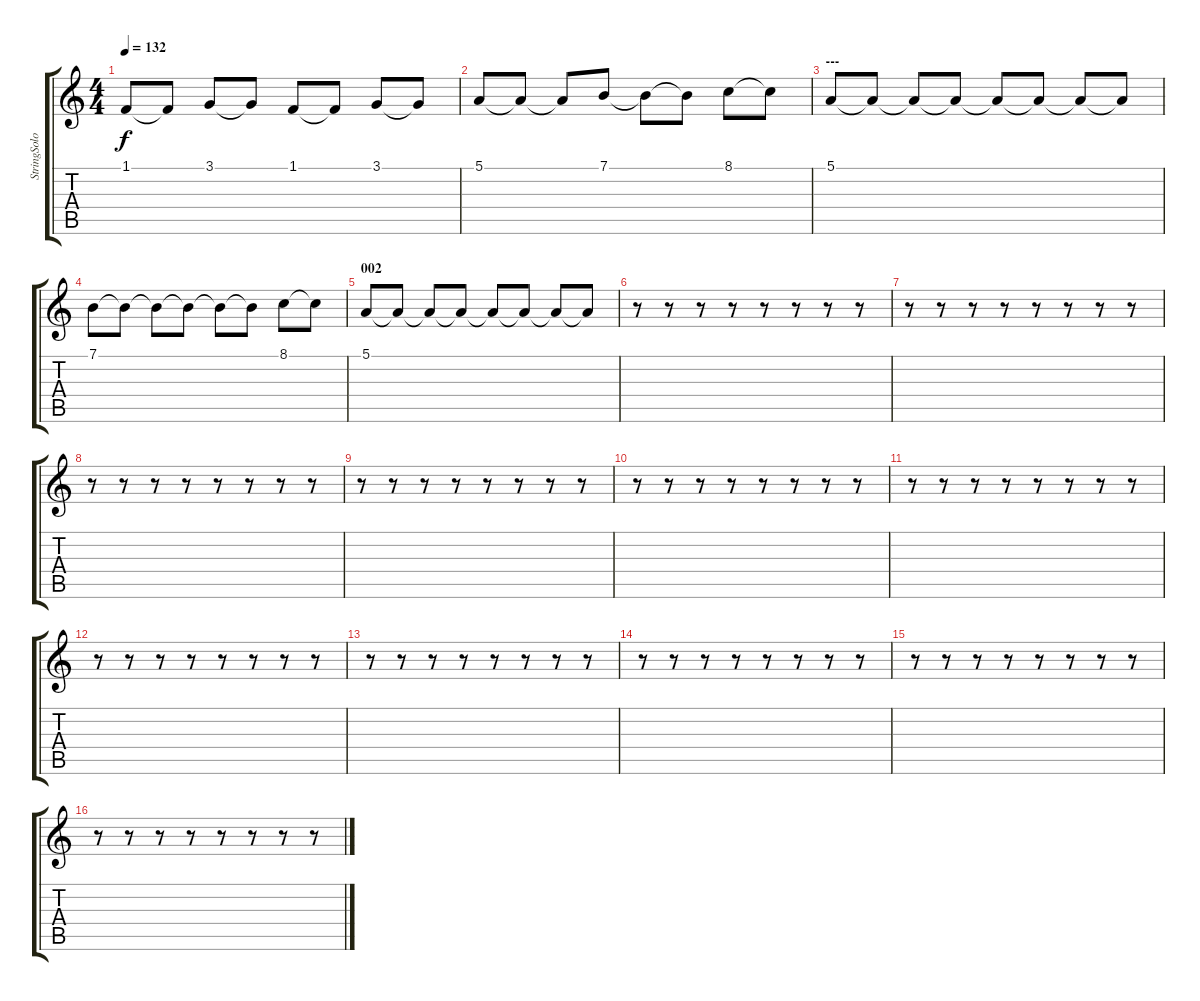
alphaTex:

\track ("StringSolo" "StringSolo") {instrument stringensemble1}
\staff {score tabs}
\tuning (E4 B3 G3 D3 A2 E2) {hide}
\ts (4 4)
\tempo 132
\clef g2
\ks c
1.1.8{dy f} 1.1{t}.8 3.1.8 3.1{t}.8 1.1.8 1.1{t}.8 3.1.8 3.1{t}.8 |
5.1.8 5.1{t}.8 5.1{t}.8 7.1.8 7.1{t}.8 7.1{t}.8 8.1.8 8.1{t}.8 |
\section ("" "---")
5.1.8 5.1{t}.8 5.1{t}.8 5.1{t}.8 5.1{t}.8 5.1{t}.8 5.1{t}.8 5.1{t}.8 |
7.1.8 7.1{t}.8 7.1{t}.8 7.1{t}.8 7.1{t}.8 7.1{t}.8 8.1.8 8.1{t}.8 |
\section ("" "002")
5.1.8 5.1{t}.8 5.1{t}.8 5.1{t}.8 5.1{t}.8 5.1{t}.8 5.1{t}.8 5.1{t}.8 |
r.8 r.8 r.8 r.8 r.8 r.8 r.8 r.8 |
r.8 r.8 r.8 r.8 r.8 r.8 r.8 r.8 |
r.8 r.8 r.8 r.8 r.8 r.8 r.8 r.8 |
r.8 r.8 r.8 r.8 r.8 r.8 r.8 r.8 |
r.8 r.8 r.8 r.8 r.8 r.8 r.8 r.8 |
r.8 r.8 r.8 r.8 r.8 r.8 r.8 r.8 |
r.8 r.8 r.8 r.8 r.8 r.8 r.8 r.8 |
r.8 r.8 r.8 r.8 r.8 r.8 r.8 r.8 |
r.8 r.8 r.8 r.8 r.8 r.8 r.8 r.8 |
r.8 r.8 r.8 r.8 r.8 r.8 r.8 r.8 |
r.8 r.8 r.8 r.8 r.8 r.8 r.8 r.8
